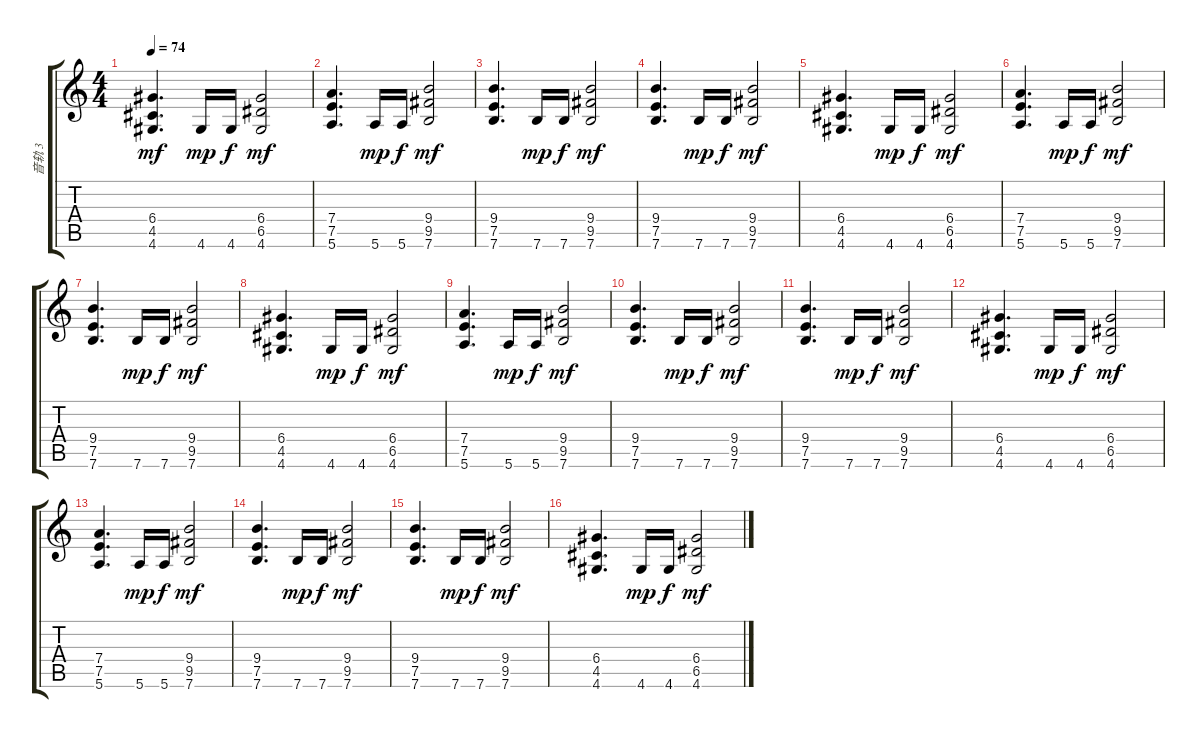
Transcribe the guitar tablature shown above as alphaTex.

\track ("音轨 3" "音轨 3") {instrument overdrivenguitar}
\staff {score tabs}
\tuning (E4 B3 G3 D3 A2 E2) {hide}
\ts (4 4)
\tempo 74
\clef g2
\ks c
(6.4 4.5 4.6).4{d dy mf} 4.6.16{dy mp} 4.6.16{dy f} (6.4 6.5 4.6).2{dy mf} |
(7.4 7.5 5.6).4{d} 5.6.16{dy mp} 5.6.16{dy f} (9.4 9.5 7.6).2{dy mf} |
(9.4 7.5 7.6).4{d} 7.6.16{dy mp} 7.6.16{dy f} (9.4 9.5 7.6).2{dy mf} |
(9.4 7.5 7.6).4{d} 7.6.16{dy mp} 7.6.16{dy f} (9.4 9.5 7.6).2{dy mf} |
(6.4 4.5 4.6).4{d} 4.6.16{dy mp} 4.6.16{dy f} (6.4 6.5 4.6).2{dy mf} |
(7.4 7.5 5.6).4{d} 5.6.16{dy mp} 5.6.16{dy f} (9.4 9.5 7.6).2{dy mf} |
(9.4 7.5 7.6).4{d} 7.6.16{dy mp} 7.6.16{dy f} (9.4 9.5 7.6).2{dy mf} |
(6.4 4.5 4.6).4{d} 4.6.16{dy mp} 4.6.16{dy f} (6.4 6.5 4.6).2{dy mf} |
(7.4 7.5 5.6).4{d} 5.6.16{dy mp} 5.6.16{dy f} (9.4 9.5 7.6).2{dy mf} |
(9.4 7.5 7.6).4{d} 7.6.16{dy mp} 7.6.16{dy f} (9.4 9.5 7.6).2{dy mf} |
(9.4 7.5 7.6).4{d} 7.6.16{dy mp} 7.6.16{dy f} (9.4 9.5 7.6).2{dy mf} |
(6.4 4.5 4.6).4{d} 4.6.16{dy mp} 4.6.16{dy f} (6.4 6.5 4.6).2{dy mf} |
(7.4 7.5 5.6).4{d} 5.6.16{dy mp} 5.6.16{dy f} (9.4 9.5 7.6).2{dy mf} |
(9.4 7.5 7.6).4{d} 7.6.16{dy mp} 7.6.16{dy f} (9.4 9.5 7.6).2{dy mf} |
(9.4 7.5 7.6).4{d} 7.6.16{dy mp} 7.6.16{dy f} (9.4 9.5 7.6).2{dy mf} |
(6.4 4.5 4.6).4{d} 4.6.16{dy mp} 4.6.16{dy f} (6.4 6.5 4.6).2{dy mf}
